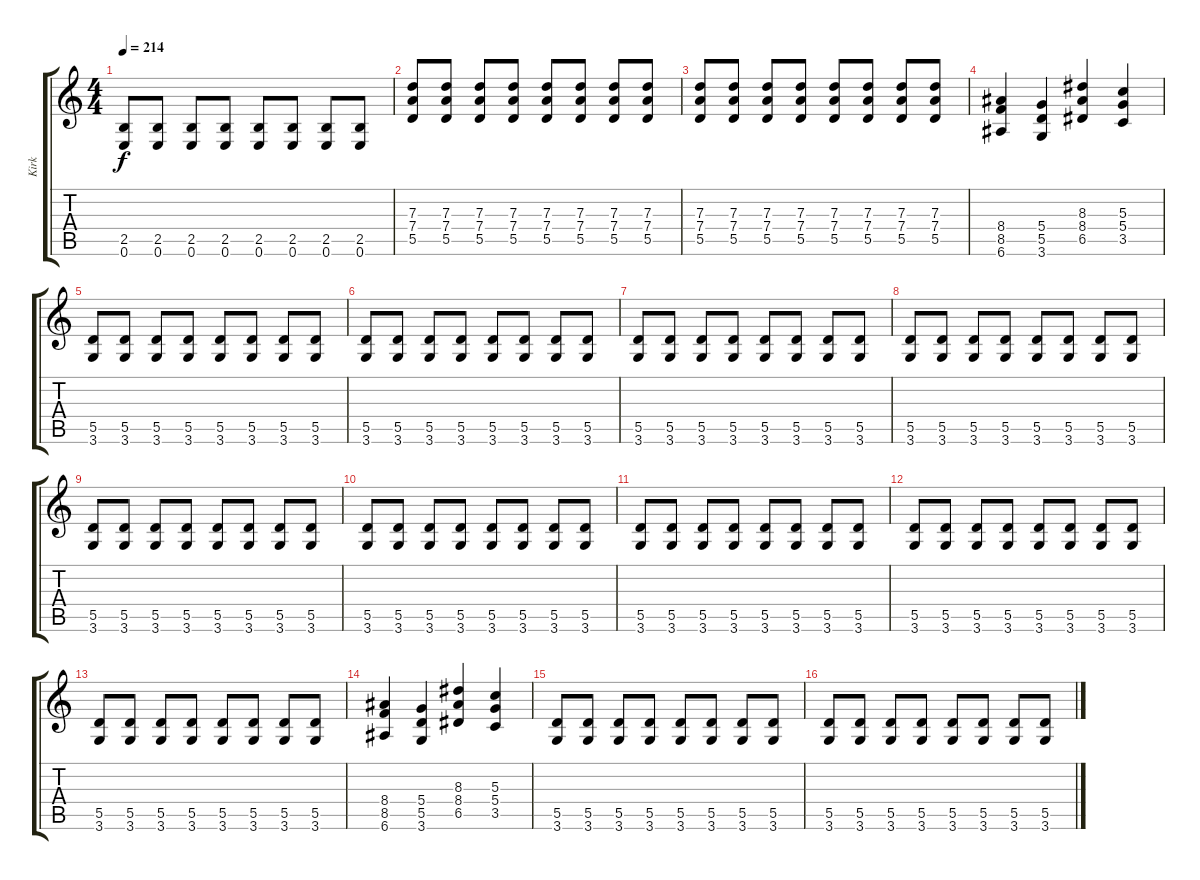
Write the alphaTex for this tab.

\track ("Kirk" "Kirk") {instrument distortionguitar}
\staff {score tabs}
\tuning (E4 B3 G3 D3 A2 E2) {hide}
\ts (4 4)
\tempo 214
\clef g2
\ks c
(2.5 0.6).8{dy f} (2.5 0.6).8 (2.5 0.6).8 (2.5 0.6).8 (2.5 0.6).8 (2.5 0.6).8 (2.5 0.6).8 (2.5 0.6).8 |
(7.3 7.4 5.5).8 (7.3 7.4 5.5).8 (7.3 7.4 5.5).8 (7.3 7.4 5.5).8 (7.3 7.4 5.5).8 (7.3 7.4 5.5).8 (7.3 7.4 5.5).8 (7.3 7.4 5.5).8 |
(7.3 7.4 5.5).8 (7.3 7.4 5.5).8 (7.3 7.4 5.5).8 (7.3 7.4 5.5).8 (7.3 7.4 5.5).8 (7.3 7.4 5.5).8 (7.3 7.4 5.5).8 (7.3 7.4 5.5).8 |
(8.4 8.5 6.6).4 (5.4 5.5 3.6).4 (8.3 8.4 6.5).4 (5.3 5.4 3.5).4 |
(5.5 3.6).8 (5.5 3.6).8 (5.5 3.6).8 (5.5 3.6).8 (5.5 3.6).8 (5.5 3.6).8 (5.5 3.6).8 (5.5 3.6).8 |
(5.5 3.6).8 (5.5 3.6).8 (5.5 3.6).8 (5.5 3.6).8 (5.5 3.6).8 (5.5 3.6).8 (5.5 3.6).8 (5.5 3.6).8 |
(5.5 3.6).8 (5.5 3.6).8 (5.5 3.6).8 (5.5 3.6).8 (5.5 3.6).8 (5.5 3.6).8 (5.5 3.6).8 (5.5 3.6).8 |
(5.5 3.6).8 (5.5 3.6).8 (5.5 3.6).8 (5.5 3.6).8 (5.5 3.6).8 (5.5 3.6).8 (5.5 3.6).8 (5.5 3.6).8 |
(5.5 3.6).8 (5.5 3.6).8 (5.5 3.6).8 (5.5 3.6).8 (5.5 3.6).8 (5.5 3.6).8 (5.5 3.6).8 (5.5 3.6).8 |
(5.5 3.6).8 (5.5 3.6).8 (5.5 3.6).8 (5.5 3.6).8 (5.5 3.6).8 (5.5 3.6).8 (5.5 3.6).8 (5.5 3.6).8 |
(5.5 3.6).8 (5.5 3.6).8 (5.5 3.6).8 (5.5 3.6).8 (5.5 3.6).8 (5.5 3.6).8 (5.5 3.6).8 (5.5 3.6).8 |
(5.5 3.6).8 (5.5 3.6).8 (5.5 3.6).8 (5.5 3.6).8 (5.5 3.6).8 (5.5 3.6).8 (5.5 3.6).8 (5.5 3.6).8 |
(5.5 3.6).8 (5.5 3.6).8 (5.5 3.6).8 (5.5 3.6).8 (5.5 3.6).8 (5.5 3.6).8 (5.5 3.6).8 (5.5 3.6).8 |
(8.4 8.5 6.6).4 (5.4 5.5 3.6).4 (8.3 8.4 6.5).4 (5.3 5.4 3.5).4 |
(5.5 3.6).8 (5.5 3.6).8 (5.5 3.6).8 (5.5 3.6).8 (5.5 3.6).8 (5.5 3.6).8 (5.5 3.6).8 (5.5 3.6).8 |
(5.5 3.6).8 (5.5 3.6).8 (5.5 3.6).8 (5.5 3.6).8 (5.5 3.6).8 (5.5 3.6).8 (5.5 3.6).8 (5.5 3.6).8
